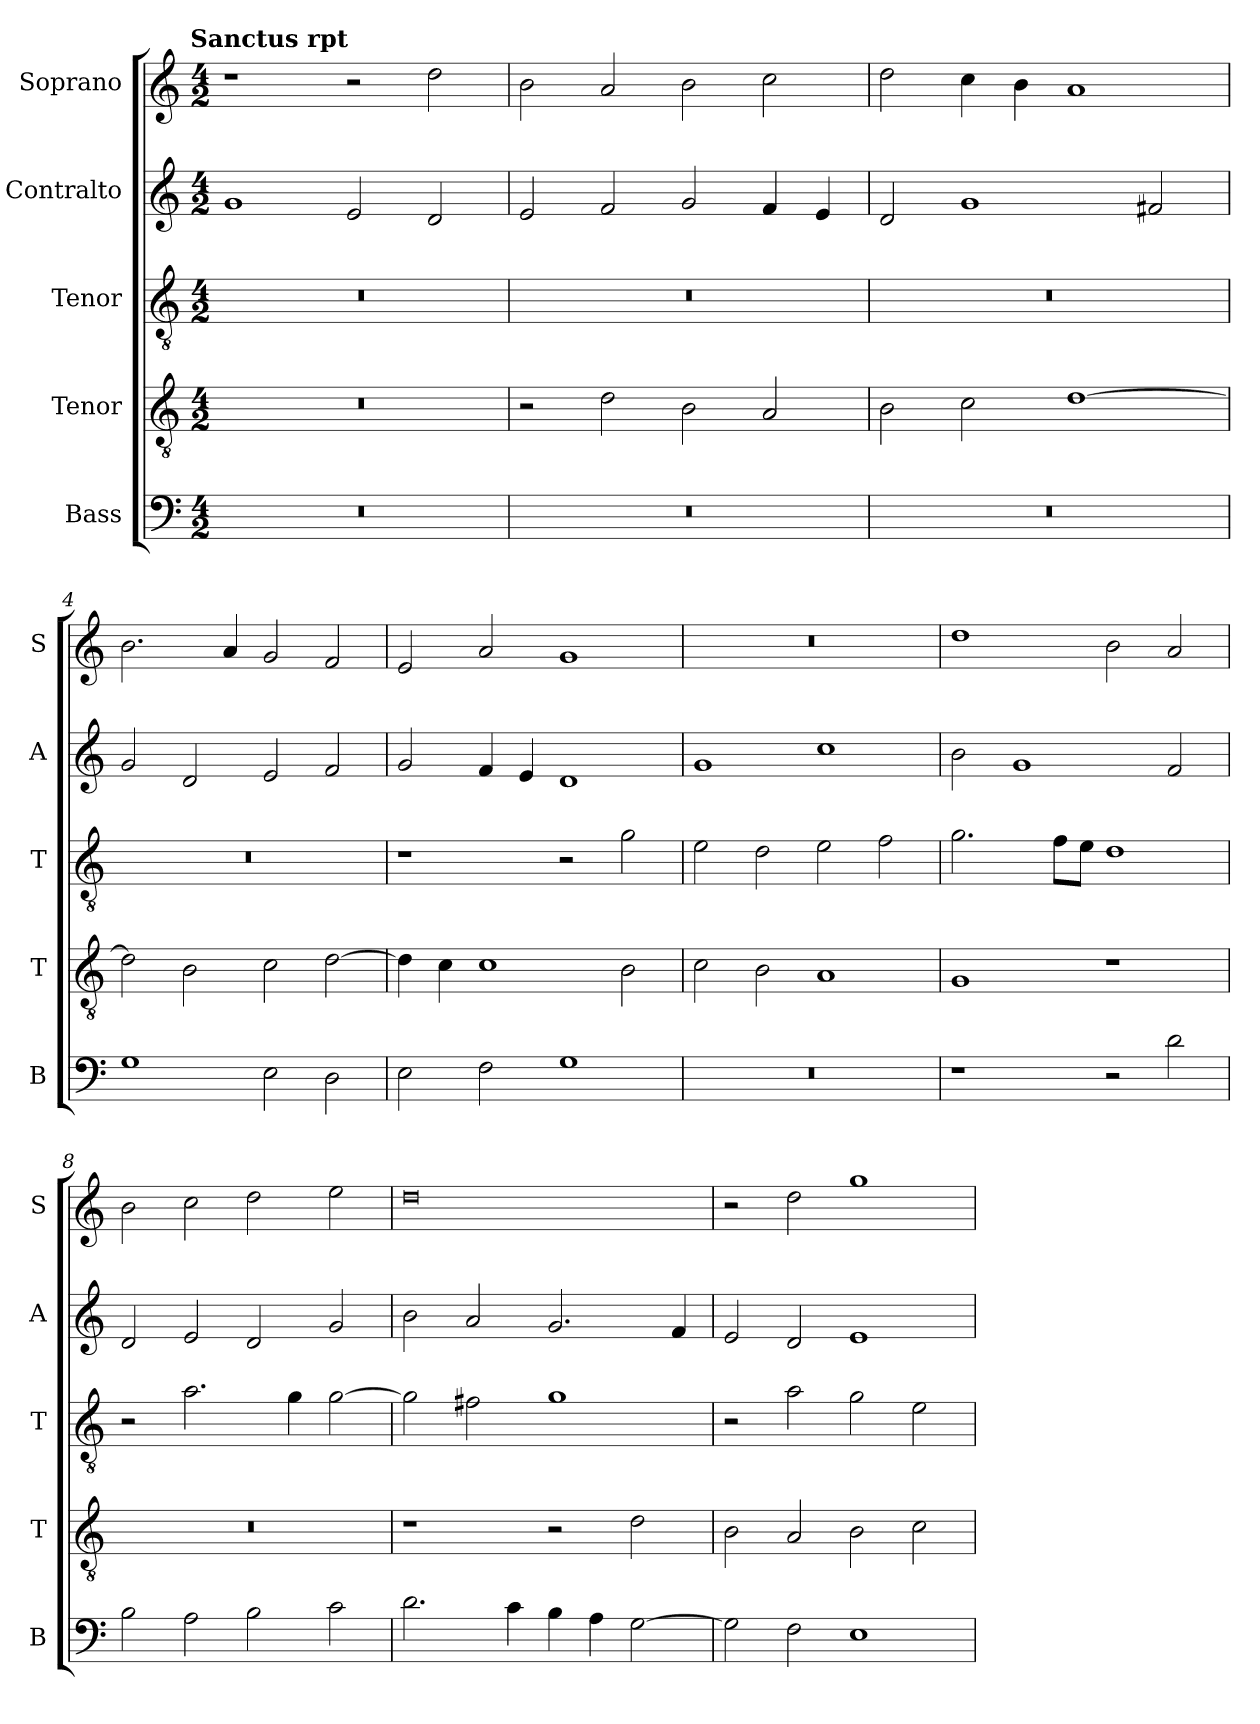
**kern	**kern	**kern	**kern	**kern
*part5	*part4	*part3	*part2	*part1
*staff5	*staff4	*staff3	*staff2	*staff1
*I"Bass	*I"Tenor	*I"Tenor	*I"Contralto	*I"Soprano
*I'B	*I'T	*I'T	*I'A	*I'S
*clefF4	*clefGv2	*clefGv2	*clefG2	*clefG2
*k[]	*k[]	*k[]	*k[]	*k[]
*G:mix	*G:mix	*G:mix	*G:mix	*G:mix
!!LO:TX:omd:t=Sanctus rpt
*M4/2	*M4/2	*M4/2	*M4/2	*M4/2
=1	=1	=1	=1	=1
0r	0r	0r	1g	1r
.	.	.	2e	2r
.	.	.	2d	2dd
=2	=2	=2	=2	=2
0r	2r	0r	2e	2b
.	2d	.	2f	2a
.	2B	.	2g	2b
.	2A	.	4f	2cc
.	.	.	4e	.
=3	=3	=3	=3	=3
0r	2B	0r	2d	2dd
.	2c	.	1g	4cc
.	.	.	.	4b
.	[1d	.	.	1a
.	.	.	2f#X	.
=4	=4	=4	=4	=4
1G	2d]	0r	2g	2.b
.	2B	.	2d	.
.	.	.	.	4a
2E	2c	.	2e	2g
2D	[2d	.	2f	2f
=5	=5	=5	=5	=5
2E	4d]	1r	2g	2e
.	4c	.	.	.
2F	1c	.	4f	2a
.	.	.	4e	.
1G	.	2r	1d	1g
.	2B	2g	.	.
=6	=6	=6	=6	=6
0r	2c	2e	1g	0r
.	2B	2d	.	.
.	1A	2e	1cc	.
.	.	2f	.	.
=7	=7	=7	=7	=7
1r	1G	2.g	2b	1dd
.	.	.	1g	.
.	.	8f\L	.	.
.	.	8e\J	.	.
2r	1r	1d	.	2b
2d	.	.	2f	2a
=8	=8	=8	=8	=8
2B	0r	2r	2d	2b
2A	.	2.a	2e	2cc
2B	.	.	2d	2dd
.	.	4g	.	.
2c	.	[2g	2g	2ee
=9	=9	=9	=9	=9
2.d	1r	2g]	2b	0dd
.	.	2f#X	2a	.
4c	.	.	.	.
4B	2r	1g	2.g	.
4A	.	.	.	.
[2G	2d	.	.	.
.	.	.	4f	.
=10	=10	=10	=10	=10
2G]	2B	2r	2e	2r
2F	2A	2a	2d	2dd
1E	2B	2g	1e	1gg
.	2c	2e	.	.
=	=	=	=	=
*-	*-	*-	*-	*-
